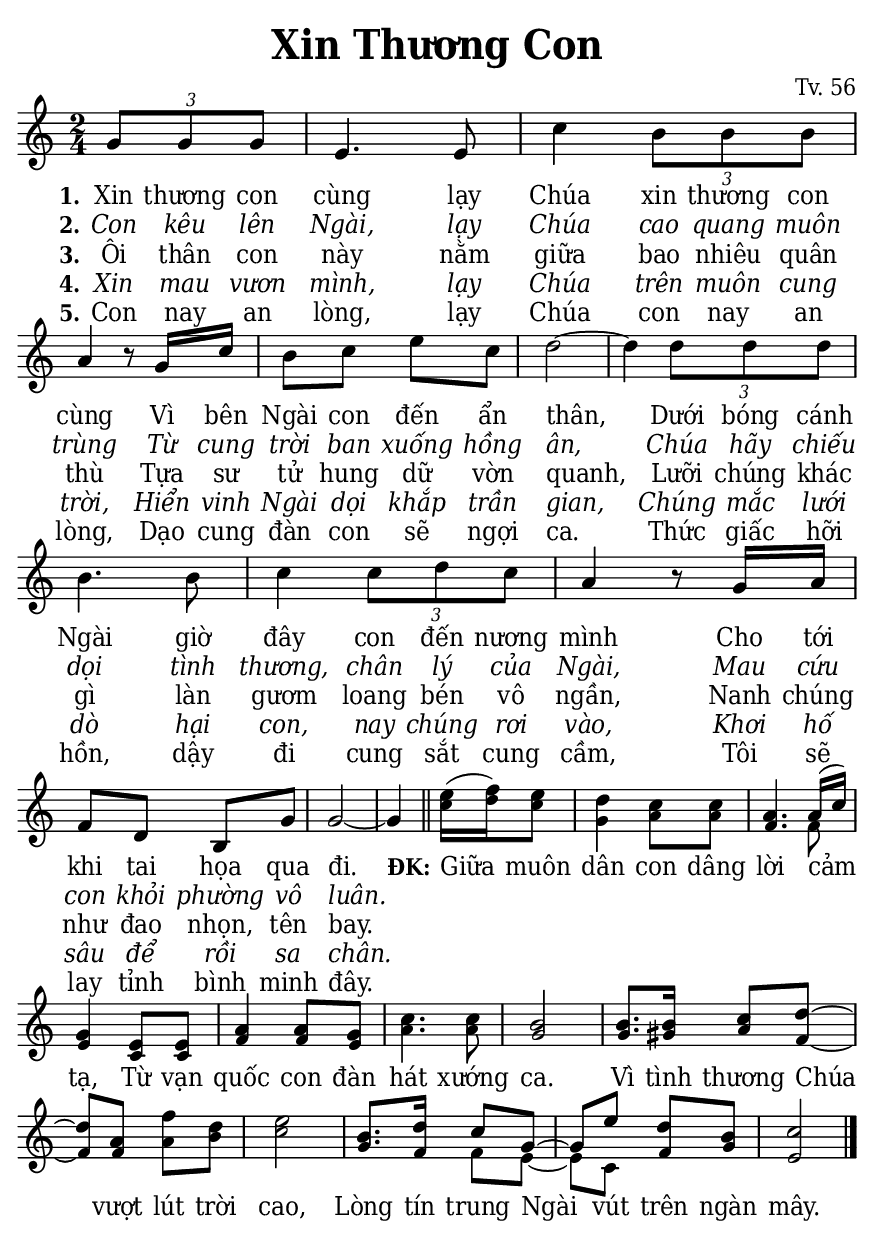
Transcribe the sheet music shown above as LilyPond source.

% Cài đặt chung\
\version "2.22.1"
\include "english.ly"

\header {
  title = \markup { \fontsize #1 "Xin Thương Con" }
  composer = "Tv. 56"
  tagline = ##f
}

% Nhạc phiên khúc
nhacPhienKhucSop = \relative c'' {
  \partial 4 \tuplet 3/2 { g8 g g } |
  e4. e8 |
  c'4 \tuplet 3/2 { b8 b b } |
  a4 r8 g16 c |
  b8 c e c |
  d2 ~ |
  d4 \tuplet 3/2 { d8 d d } |
  b4. b8 |
  c4 \tuplet 3/2 { c8 d c } |
  a4 r8 g16 a |
  f8 d b g' |
  g2 ~ |
  g4 \bar "||"
  
  e'16 (f) e8 |
  d4 c8 c |
  a4. a16 (c) |
  g4 e8 e |
  a4 a8 g |
  c4. c8 |
  b2 |
  b8. b16 c8 d ~ |
  d a f' d |
  e2 |
  b8. d16 c8 [g] ~ |
  g e' d b |
  c2 \bar "|."
}

nhacPhienKhucAlto = \relative c'' {
  r4 |
  R2*11
  r4
  
  c16 (d) c8 |
  g4 a8 a |
  f4. f8 |
  e4 c8 c |
  f4 f8 e |
  a4. a8 |
  g2 |
  g8. gs16 a8 f ~ |
  f f a b |
  c2 |
  g8. f16 f8 e ~ |
  e [c] f g e2
}

% Lời phiên khúc
loiPhienKhucSop = \lyrics {
  <<
    {
      \set stanza = "1."
      Xin thương con cùng lạy Chúa
      xin thương con cùng
      Vì bên Ngài con đến ẩn thân,
      Dưới bóng cánh Ngài
      giờ đây con đến nương mình
      Cho tới khi tai họa qua đi.
    }
    \new Lyrics {
	    \set associatedVoice = "beSop"
	    \set stanza = "2."
      \override Lyrics.LyricText.font-shape = #'italic
	    Con kêu lên Ngài,
	    lạy Chúa cao quang muôn trùng
	    Từ cung trời ban xuống hồng ân,
	    Chúa hãy chiếu dọi tình thương,
	    chân lý của Ngài,
	    Mau cứu con khỏi phường vô luân.
    }
    \new Lyrics {
	    \set associatedVoice = "beSop"
	    \set stanza = "3."
	    Ôi thân con này nằm giữa bao nhiêu quân thù
	    Tựa sư tử hung dữ vờn quanh,
	    Lưỡi chúng khác gì làn gươm loang bén vô ngần,
	    Nanh chúng như đao nhọn, tên bay.
    }
    \new Lyrics {
	    \set associatedVoice = "beSop"
	    \set stanza = "4."
      \override Lyrics.LyricText.font-shape = #'italic
	    Xin mau vươn mình, lạy Chúa trên muôn cung trời,
	    Hiển vinh Ngài dọi khắp trần gian,
	    Chúng mắc lưới dò hại con,
	    nay chúng rơi vào,
	    Khơi hố sâu để rồi sa chân.
    }
    \new Lyrics {
	    \set associatedVoice = "beSop"
	    \set stanza = "5."
	    Con nay an lòng,
	    lạy Chúa con nay an lòng,
	    Dạo cung đàn con sẽ ngợi ca.
	    Thức giấc hỡi hồn,
	    dậy đi cung sắt cung cầm,
	    Tôi sẽ lay tỉnh bình minh đây.
    }
  >>
  \set stanza = "ĐK:"
  Giữa muôn dân con dâng lời cảm tạ,
  Từ vạn quốc con đàn hát xướng ca.
  Vì tình thương Chúa vượt lút trời cao,
  Lòng tín trung Ngài vút trên ngàn mây.
}

% Dàn trang
\paper {
  #(set-paper-size "a5")
  top-margin = 3\mm
  bottom-margin = 3\mm
  left-margin = 3\mm
  right-margin = 3\mm
  indent = #0
  #(define fonts
	 (make-pango-font-tree "Deja Vu Serif Condensed"
	 		       "Deja Vu Serif Condensed"
			       "Deja Vu Serif Condensed"
			       (/ 20 20)))
  print-page-number = ##f
  page-count = 1
}

TongNhip = {
  \key c \major \time 2/4
  \set Timing.beamExceptions = #'()
  \set Timing.baseMoment = #(ly:make-moment 1/4)
}

% Đổi kích thước nốt cho bè phụ
notBePhu =
#(define-music-function (font-size music) (number? ly:music?)
   (for-some-music
     (lambda (m)
       (if (music-is-of-type? m 'rhythmic-event)
           (begin
             (set! (ly:music-property m 'tweaks)
                   (cons `(font-size . ,font-size)
                         (ly:music-property m 'tweaks)))
             #t)
           #f))
     music)
   music)

\score {
  \new ChoirStaff <<
    \new Staff \with {
        \consists "Merge_rests_engraver"
        printPartCombineTexts = ##f
      }
      <<
      \new Voice \TongNhip \partCombine 
        \nhacPhienKhucSop
        \notBePhu -1 { \nhacPhienKhucAlto }
      \new NullVoice = beSop \nhacPhienKhucSop
      \new Lyrics \lyricsto beSop \loiPhienKhucSop
      >>
  >>
  \layout {
    \override Lyrics.LyricSpace.minimum-distance = #1
    \override Score.BarNumber.break-visibility = ##(#f #f #f)
    \override Score.SpacingSpanner.uniform-stretching = ##t
  } 
}
